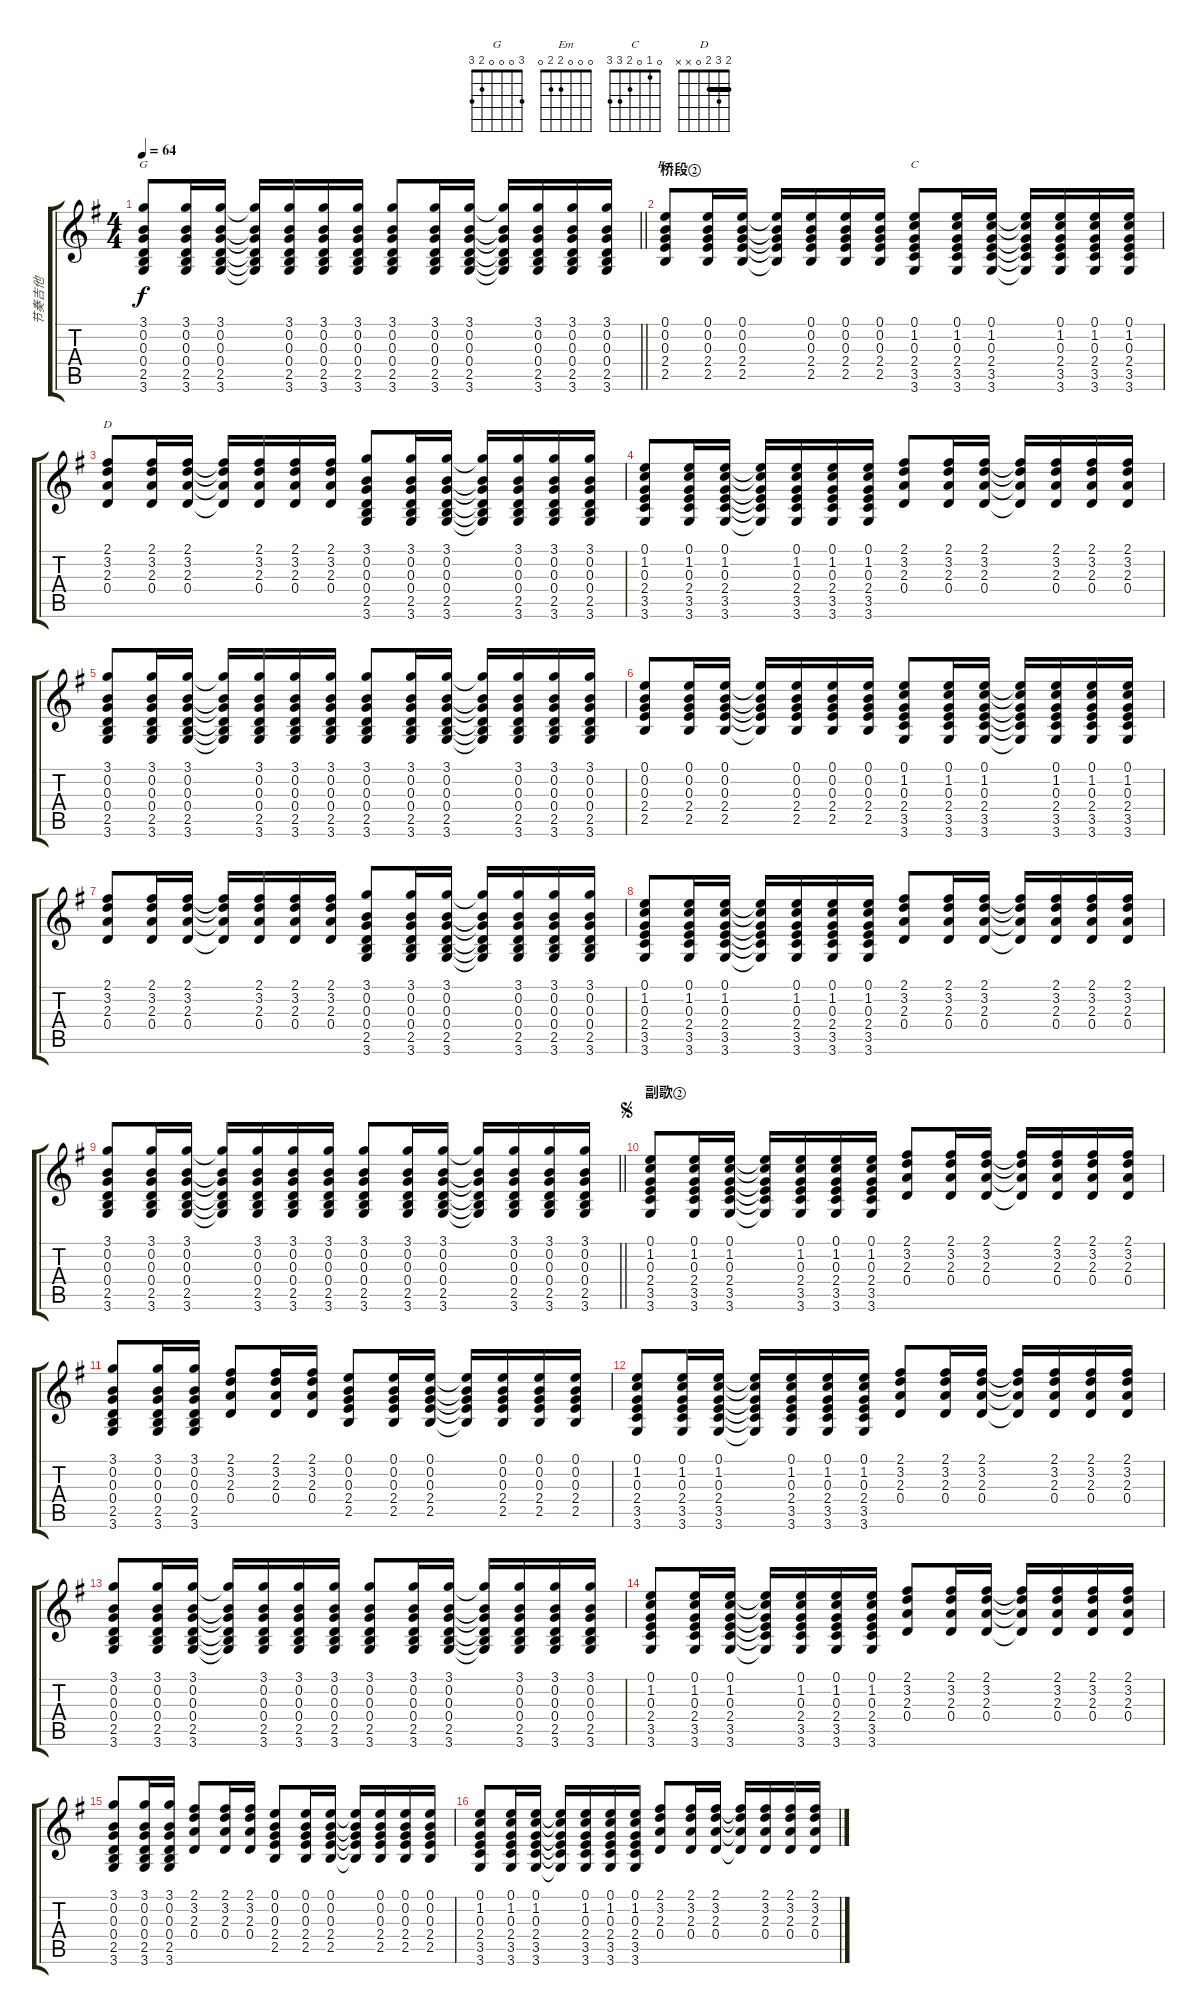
\track ("节奏吉他" "节奏吉他") {instrument acousticguitarsteel}
\staff {score tabs}
\tuning (E4 B3 G3 D3 A2 E2) {hide}
\chord ("G" 3 0 0 0 2 3)
\chord ("Em" 0 0 0 2 2 0)
\chord ("C" 0 1 0 2 3 3)
\chord ("D" 2 3 2 0 x x) {barre 2}
\ts (4 4)
\tempo 64
\clef g2
\barLineRight lightlight
\ks g
(3.1 0.2 0.3 0.4 2.5 3.6).8{ch "G" dy f} (3.1 0.2 0.3 0.4 2.5 3.6).16 (3.1 0.2 0.3 0.4 2.5 3.6).16 (3.1{t} 0.2{t} 0.3{t} 0.4{t} 2.5{t} 3.6{t}).16 (3.1 0.2 0.3 0.4 2.5 3.6).16 (3.1 0.2 0.3 0.4 2.5 3.6).16 (3.1 0.2 0.3 0.4 2.5 3.6).16 (3.1 0.2 0.3 0.4 2.5 3.6).8 (3.1 0.2 0.3 0.4 2.5 3.6).16 (3.1 0.2 0.3 0.4 2.5 3.6).16 (3.1{t} 0.2{t} 0.3{t} 0.4{t} 2.5{t} 3.6{t}).16 (3.1 0.2 0.3 0.4 2.5 3.6).16 (3.1 0.2 0.3 0.4 2.5 3.6).16 (3.1 0.2 0.3 0.4 2.5 3.6).16 |
\section ("" "桥段②")
(0.1 0.2 0.3 2.4 2.5).8{ch "Em"} (0.1 0.2 0.3 2.4 2.5).16 (0.1 0.2 0.3 2.4 2.5).16 (0.1{t} 0.2{t} 0.3{t} 2.4{t} 2.5{t}).16 (0.1 0.2 0.3 2.4 2.5).16 (0.1 0.2 0.3 2.4 2.5).16 (0.1 0.2 0.3 2.4 2.5).16 (0.1 1.2 0.3 2.4 3.5 3.6).8{ch "C"} (0.1 1.2 0.3 2.4 3.5 3.6).16 (0.1 1.2 0.3 2.4 3.5 3.6).16 (0.1{t} 1.2{t} 0.3{t} 2.4{t} 3.5{t} 3.6{t}).16 (0.1 1.2 0.3 2.4 3.5 3.6).16 (0.1 1.2 0.3 2.4 3.5 3.6).16 (0.1 1.2 0.3 2.4 3.5 3.6).16 |
(2.1 3.2 2.3 0.4).8{ch "D"} (2.1 3.2 2.3 0.4).16 (2.1 3.2 2.3 0.4).16 (2.1{t} 3.2{t} 2.3{t} 0.4{t}).16 (2.1 3.2 2.3 0.4).16 (2.1 3.2 2.3 0.4).16 (2.1 3.2 2.3 0.4).16 (3.1 0.2 0.3 0.4 2.5 3.6).8 (3.1 0.2 0.3 0.4 2.5 3.6).16 (3.1 0.2 0.3 0.4 2.5 3.6).16 (3.1{t} 0.2{t} 0.3{t} 0.4{t} 2.5{t} 3.6{t}).16 (3.1 0.2 0.3 0.4 2.5 3.6).16 (3.1 0.2 0.3 0.4 2.5 3.6).16 (3.1 0.2 0.3 0.4 2.5 3.6).16 |
(0.1 1.2 0.3 2.4 3.5 3.6).8 (0.1 1.2 0.3 2.4 3.5 3.6).16 (0.1 1.2 0.3 2.4 3.5 3.6).16 (0.1{t} 1.2{t} 0.3{t} 2.4{t} 3.5{t} 3.6{t}).16 (0.1 1.2 0.3 2.4 3.5 3.6).16 (0.1 1.2 0.3 2.4 3.5 3.6).16 (0.1 1.2 0.3 2.4 3.5 3.6).16 (2.1 3.2 2.3 0.4).8 (2.1 3.2 2.3 0.4).16 (2.1 3.2 2.3 0.4).16 (2.1{t} 3.2{t} 2.3{t} 0.4{t}).16 (2.1 3.2 2.3 0.4).16 (2.1 3.2 2.3 0.4).16 (2.1 3.2 2.3 0.4).16 |
(3.1 0.2 0.3 0.4 2.5 3.6).8 (3.1 0.2 0.3 0.4 2.5 3.6).16 (3.1 0.2 0.3 0.4 2.5 3.6).16 (3.1{t} 0.2{t} 0.3{t} 0.4{t} 2.5{t} 3.6{t}).16 (3.1 0.2 0.3 0.4 2.5 3.6).16 (3.1 0.2 0.3 0.4 2.5 3.6).16 (3.1 0.2 0.3 0.4 2.5 3.6).16 (3.1 0.2 0.3 0.4 2.5 3.6).8 (3.1 0.2 0.3 0.4 2.5 3.6).16 (3.1 0.2 0.3 0.4 2.5 3.6).16 (3.1{t} 0.2{t} 0.3{t} 0.4{t} 2.5{t} 3.6{t}).16 (3.1 0.2 0.3 0.4 2.5 3.6).16 (3.1 0.2 0.3 0.4 2.5 3.6).16 (3.1 0.2 0.3 0.4 2.5 3.6).16 |
(0.1 0.2 0.3 2.4 2.5).8 (0.1 0.2 0.3 2.4 2.5).16 (0.1 0.2 0.3 2.4 2.5).16 (0.1{t} 0.2{t} 0.3{t} 2.4{t} 2.5{t}).16 (0.1 0.2 0.3 2.4 2.5).16 (0.1 0.2 0.3 2.4 2.5).16 (0.1 0.2 0.3 2.4 2.5).16 (0.1 1.2 0.3 2.4 3.5 3.6).8 (0.1 1.2 0.3 2.4 3.5 3.6).16 (0.1 1.2 0.3 2.4 3.5 3.6).16 (0.1{t} 1.2{t} 0.3{t} 2.4{t} 3.5{t} 3.6{t}).16 (0.1 1.2 0.3 2.4 3.5 3.6).16 (0.1 1.2 0.3 2.4 3.5 3.6).16 (0.1 1.2 0.3 2.4 3.5 3.6).16 |
(2.1 3.2 2.3 0.4).8 (2.1 3.2 2.3 0.4).16 (2.1 3.2 2.3 0.4).16 (2.1{t} 3.2{t} 2.3{t} 0.4{t}).16 (2.1 3.2 2.3 0.4).16 (2.1 3.2 2.3 0.4).16 (2.1 3.2 2.3 0.4).16 (3.1 0.2 0.3 0.4 2.5 3.6).8 (3.1 0.2 0.3 0.4 2.5 3.6).16 (3.1 0.2 0.3 0.4 2.5 3.6).16 (3.1{t} 0.2{t} 0.3{t} 0.4{t} 2.5{t} 3.6{t}).16 (3.1 0.2 0.3 0.4 2.5 3.6).16 (3.1 0.2 0.3 0.4 2.5 3.6).16 (3.1 0.2 0.3 0.4 2.5 3.6).16 |
(0.1 1.2 0.3 2.4 3.5 3.6).8 (0.1 1.2 0.3 2.4 3.5 3.6).16 (0.1 1.2 0.3 2.4 3.5 3.6).16 (0.1{t} 1.2{t} 0.3{t} 2.4{t} 3.5{t} 3.6{t}).16 (0.1 1.2 0.3 2.4 3.5 3.6).16 (0.1 1.2 0.3 2.4 3.5 3.6).16 (0.1 1.2 0.3 2.4 3.5 3.6).16 (2.1 3.2 2.3 0.4).8 (2.1 3.2 2.3 0.4).16 (2.1 3.2 2.3 0.4).16 (2.1{t} 3.2{t} 2.3{t} 0.4{t}).16 (2.1 3.2 2.3 0.4).16 (2.1 3.2 2.3 0.4).16 (2.1 3.2 2.3 0.4).16 |
\barLineRight lightlight
(3.1 0.2 0.3 0.4 2.5 3.6).8 (3.1 0.2 0.3 0.4 2.5 3.6).16 (3.1 0.2 0.3 0.4 2.5 3.6).16 (3.1{t} 0.2{t} 0.3{t} 0.4{t} 2.5{t} 3.6{t}).16 (3.1 0.2 0.3 0.4 2.5 3.6).16 (3.1 0.2 0.3 0.4 2.5 3.6).16 (3.1 0.2 0.3 0.4 2.5 3.6).16 (3.1 0.2 0.3 0.4 2.5 3.6).8 (3.1 0.2 0.3 0.4 2.5 3.6).16 (3.1 0.2 0.3 0.4 2.5 3.6).16 (3.1{t} 0.2{t} 0.3{t} 0.4{t} 2.5{t} 3.6{t}).16 (3.1 0.2 0.3 0.4 2.5 3.6).16 (3.1 0.2 0.3 0.4 2.5 3.6).16 (3.1 0.2 0.3 0.4 2.5 3.6).16 |
\section ("" "副歌②")
\jump segno
(0.1 1.2 0.3 2.4 3.5 3.6).8 (0.1 1.2 0.3 2.4 3.5 3.6).16 (0.1 1.2 0.3 2.4 3.5 3.6).16 (0.1{t} 1.2{t} 0.3{t} 2.4{t} 3.5{t} 3.6{t}).16 (0.1 1.2 0.3 2.4 3.5 3.6).16 (0.1 1.2 0.3 2.4 3.5 3.6).16 (0.1 1.2 0.3 2.4 3.5 3.6).16 (2.1 3.2 2.3 0.4).8 (2.1 3.2 2.3 0.4).16 (2.1 3.2 2.3 0.4).16 (2.1{t} 3.2{t} 2.3{t} 0.4{t}).16 (2.1 3.2 2.3 0.4).16 (2.1 3.2 2.3 0.4).16 (2.1 3.2 2.3 0.4).16 |
(3.1 0.2 0.3 0.4 2.5 3.6).8 (3.1 0.2 0.3 0.4 2.5 3.6).16 (3.1 0.2 0.3 0.4 2.5 3.6).16 (2.1 3.2 2.3 0.4).8 (2.1 3.2 2.3 0.4).16 (2.1 3.2 2.3 0.4).16 (0.1 0.2 0.3 2.4 2.5).8 (0.1 0.2 0.3 2.4 2.5).16 (0.1 0.2 0.3 2.4 2.5).16 (0.1{t} 0.2{t} 0.3{t} 2.4{t} 2.5{t}).16 (0.1 0.2 0.3 2.4 2.5).16 (0.1 0.2 0.3 2.4 2.5).16 (0.1 0.2 0.3 2.4 2.5).16 |
(0.1 1.2 0.3 2.4 3.5 3.6).8 (0.1 1.2 0.3 2.4 3.5 3.6).16 (0.1 1.2 0.3 2.4 3.5 3.6).16 (0.1{t} 1.2{t} 0.3{t} 2.4{t} 3.5{t} 3.6{t}).16 (0.1 1.2 0.3 2.4 3.5 3.6).16 (0.1 1.2 0.3 2.4 3.5 3.6).16 (0.1 1.2 0.3 2.4 3.5 3.6).16 (2.1 3.2 2.3 0.4).8 (2.1 3.2 2.3 0.4).16 (2.1 3.2 2.3 0.4).16 (2.1{t} 3.2{t} 2.3{t} 0.4{t}).16 (2.1 3.2 2.3 0.4).16 (2.1 3.2 2.3 0.4).16 (2.1 3.2 2.3 0.4).16 |
(3.1 0.2 0.3 0.4 2.5 3.6).8 (3.1 0.2 0.3 0.4 2.5 3.6).16 (3.1 0.2 0.3 0.4 2.5 3.6).16 (3.1{t} 0.2{t} 0.3{t} 0.4{t} 2.5{t} 3.6{t}).16 (3.1 0.2 0.3 0.4 2.5 3.6).16 (3.1 0.2 0.3 0.4 2.5 3.6).16 (3.1 0.2 0.3 0.4 2.5 3.6).16 (3.1 0.2 0.3 0.4 2.5 3.6).8 (3.1 0.2 0.3 0.4 2.5 3.6).16 (3.1 0.2 0.3 0.4 2.5 3.6).16 (3.1{t} 0.2{t} 0.3{t} 0.4{t} 2.5{t} 3.6{t}).16 (3.1 0.2 0.3 0.4 2.5 3.6).16 (3.1 0.2 0.3 0.4 2.5 3.6).16 (3.1 0.2 0.3 0.4 2.5 3.6).16 |
(0.1 1.2 0.3 2.4 3.5 3.6).8 (0.1 1.2 0.3 2.4 3.5 3.6).16 (0.1 1.2 0.3 2.4 3.5 3.6).16 (0.1{t} 1.2{t} 0.3{t} 2.4{t} 3.5{t} 3.6{t}).16 (0.1 1.2 0.3 2.4 3.5 3.6).16 (0.1 1.2 0.3 2.4 3.5 3.6).16 (0.1 1.2 0.3 2.4 3.5 3.6).16 (2.1 3.2 2.3 0.4).8 (2.1 3.2 2.3 0.4).16 (2.1 3.2 2.3 0.4).16 (2.1{t} 3.2{t} 2.3{t} 0.4{t}).16 (2.1 3.2 2.3 0.4).16 (2.1 3.2 2.3 0.4).16 (2.1 3.2 2.3 0.4).16 |
(3.1 0.2 0.3 0.4 2.5 3.6).8 (3.1 0.2 0.3 0.4 2.5 3.6).16 (3.1 0.2 0.3 0.4 2.5 3.6).16 (2.1 3.2 2.3 0.4).8 (2.1 3.2 2.3 0.4).16 (2.1 3.2 2.3 0.4).16 (0.1 0.2 0.3 2.4 2.5).8 (0.1 0.2 0.3 2.4 2.5).16 (0.1 0.2 0.3 2.4 2.5).16 (0.1{t} 0.2{t} 0.3{t} 2.4{t} 2.5{t}).16 (0.1 0.2 0.3 2.4 2.5).16 (0.1 0.2 0.3 2.4 2.5).16 (0.1 0.2 0.3 2.4 2.5).16 |
(0.1 1.2 0.3 2.4 3.5 3.6).8 (0.1 1.2 0.3 2.4 3.5 3.6).16 (0.1 1.2 0.3 2.4 3.5 3.6).16 (0.1{t} 1.2{t} 0.3{t} 2.4{t} 3.5{t} 3.6{t}).16 (0.1 1.2 0.3 2.4 3.5 3.6).16 (0.1 1.2 0.3 2.4 3.5 3.6).16 (0.1 1.2 0.3 2.4 3.5 3.6).16 (2.1 3.2 2.3 0.4).8 (2.1 3.2 2.3 0.4).16 (2.1 3.2 2.3 0.4).16 (2.1{t} 3.2{t} 2.3{t} 0.4{t}).16 (2.1 3.2 2.3 0.4).16 (2.1 3.2 2.3 0.4).16 (2.1 3.2 2.3 0.4).16
